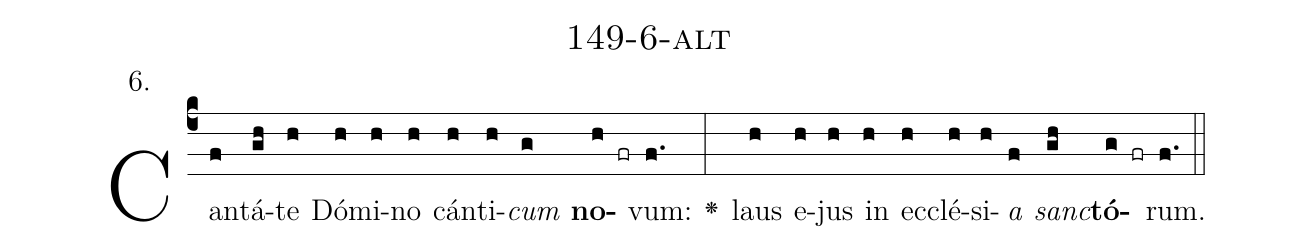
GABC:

name: 149-6-alt;
annotation: 6.;
%%
(c4)Can(f)tá(gh)te(h) Dó(h)mi(h)no(h) cán(h)ti(h)<i>cum</i>(g) <b>no</b>(h fr)vum:(f.) <v>\greheightstar</v>(:) laus(h) e(h)jus(h) in(h) ec(h)clé(h)si(h)<i>a</i>(f) <i>sanc</i>(gh)<b>tó</b>(g fr)rum.(f.) (::)


%E(h) u(h) o(f) u(gh) a(g) e.(f.) (::)
